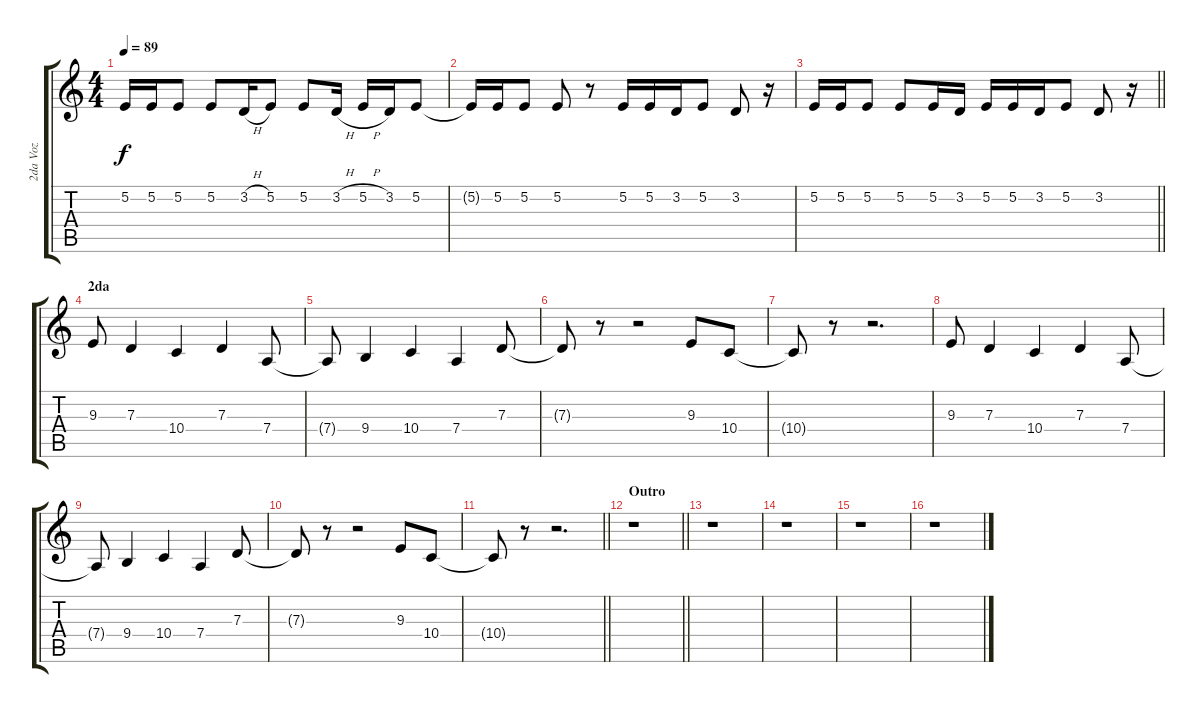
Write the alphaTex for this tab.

\track ("2da Voz" "2da Voz") {instrument clarinet}
\staff {score tabs}
\tuning (E4 B3 G3 D3 A2 E2) {hide}
\ts (4 4)
\tempo 89
\clef g2
\ks c
5.2.16{dy f} 5.2.16 5.2.8 5.2.8 3.2{h}.16 5.2.8 5.2.8 3.2{h}.16 5.2{h}.16 3.2.16 5.2.8 |
5.2{t}.16 5.2.16 5.2.8 5.2.8 r.8 5.2.16 5.2.16 3.2.16 5.2.8 3.2.8 r.16 |
\barLineRight lightlight
5.2.16 5.2.16 5.2.8 5.2.8 5.2.16 3.2.16 5.2.16 5.2.16 3.2.16 5.2.8 3.2.8 r.16 |
\section ("" "2da")
9.3.8 7.3.4 10.4.4 7.3.4 7.4.8 |
7.4{t}.8 9.4.4 10.4.4 7.4.4 7.3.8 |
7.3{t}.8 r.8 r.2 9.3.8 10.4.8 |
10.4{t}.8 r.8 r.2{d} |
9.3.8 7.3.4 10.4.4 7.3.4 7.4.8 |
7.4{t}.8 9.4.4 10.4.4 7.4.4 7.3.8 |
7.3{t}.8 r.8 r.2 9.3.8 10.4.8 |
\barLineRight lightlight
10.4{t}.8 r.8 r.2{d} |
\section ("" "Outro")
\barLineRight lightlight
r.1 |
r.1 |
r.1 |
r.1 |
r.1
